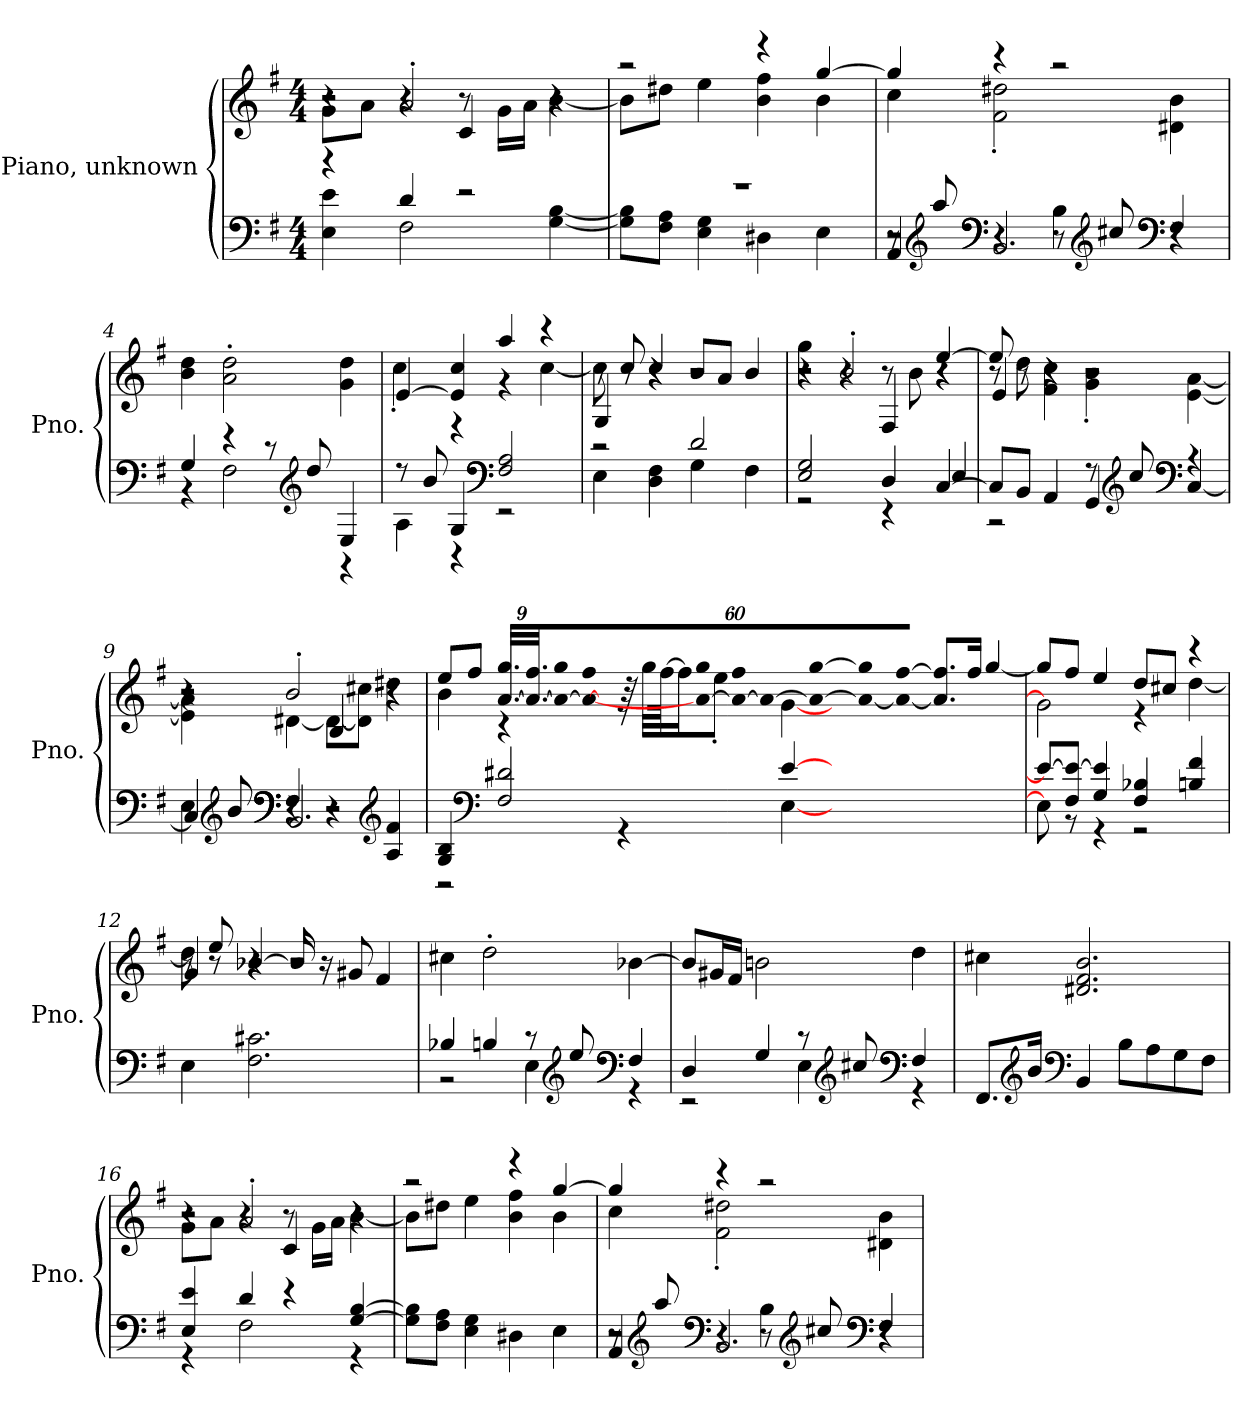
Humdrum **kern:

**kern	**kern
*part1	*part1
*staff2	*staff1
*I"Piano, unknown	*
*I'Pno.	*
*clefF4	*clefG2
*k[f#]	*k[f#]
*M4/4	*M4/4
*MM120	*MM120
=1	=1
*^	*^
*	*	*	*^
4r	4E\ 4e\	4r	8g\L	2r
.	.	.	8a\J	.
4d/	2F#\	2a'/	4r	.
2r	.	.	8r	4c/
.	.	.	16g\LL	.
.	.	.	16a\JJ	.
.	[4G\ [4B\	4r	[4b\	4r
*	*	*	*v	*v
=2	=2	=2	=2
1r	8G\] 8B\]L	2r	8b\L]
.	8F#\ 8A\J	.	8dd#X\J
.	4E\ 4G\	.	4ee\
.	4D#X\	4r	4b\ 4ff#\
.	4E\	[4gg/	4b\
=3	=3	=3	=3
*	*^	*	*
8r	2r	4AA/	4gg/]	4cc\
*clefG2	*	*	*	*
8aa/	.	.	.	.
*clefF4	*	*	*	*
4r	.	2.BB/	4r	2f#\' 2dd#X\'
8r	4B\	.	2r	.
*clefG2	*	*	*	*
8cc#X/	.	.	.	.
*clefF4	*	*	*	*
4F#/	4r	.	.	4d#X\ 4b\
*	*v	*v	*	*
*	*	*v	*v
=4	=4	=4
4G/	4r	4b\ 4dd\
4r	2F#\	2a\' 2dd\'
8r	.	.
*clefG2	*	*
8dd/	.	.
4E/	4r	4g\ 4dd\
!!LO:LB:g=z
=5	=5	=5
*	*	*^
8r	4A\	[4e/	4cc'\
8b/	.	.	.
4G/	4r	4e/] 4cc/	4r
*clefF4	*	*	*
2F#/ 2A/	2r	4aa/	4r
.	.	4r	[4cc\
=6	=6	=6	=6
*	*	*	*^
2r	4E\	8r	8cc\]	4G/
.	.	8cc/	8r	.
.	4D\ 4F#\	4cc/	4r	4r
2d/	4G\	8b/L	2r	2r
.	.	8a/J	.	.
.	4F#\	4b/	.	.
=7	=7	=7	=7	=7
2E/ 2G/	2r	4r	4gg\	2r
.	.	2b'/	4r	.
4D/	4r	.	8r	4F#/
.	.	.	8b\	.
[4C/	4E/	[4ee/	4r	4r
=8	=8	=8	=8	=8
8C/L]	2r	8ee/]	8r	4e/
8BB/J	.	8r	8dd\	.
4AA/	.	4r	4f#\ 4cc\	4r
8r	4GG/	2r	4g\' 4b\'	2r
*clefG2	*	*	*	*
8cc/	.	.	.	.
*clefF4	*	*	*	*
4r	[4C/	.	[4e\ [4a\	.
!!LO:LB:g=z	!!	!!
=9	=9	=9	=9	=9
*	*^	*	*	*
8r	4E\	4C/]	4r	4e\] 4a\]	2r
*clefG2	*	*	*	*	*
8b/	.	.	.	.	.
*clefF4	*	*	*	*	*
4F#/	4r	2.BB/	2b'/	[4d#X\	.
4r	2r	.	.	8d#\L_	4B/
.	.	.	.	8d#\] 8cc#X\J	.
*clefG2	*	*	*	*	*
4A/ 4f#/	.	.	4r	4dd#X\	4r
*	*v	*v	*	*	*
*	*	*	*v	*v
=10	=10	=10	=10
4G/ 4B/	2r	8ee/L	4b\
.	.	8ff#/J	.
*clefF4	*	*	*
*	*	*Xbrackettup	*
2F#/ 2d#X/	.	[36.a/ 36.gg/LLL	4r
.	.	36.a/_ 36.ff#/	.
!	!	!LO:N:vis=32	!
.	.	1920%53a/_ 1920%53gg/	.
!	!	!LO:N:vis=32	!
.	.	1920%53a/_ 1920%53ff#/	.
.	.	1920ryy	.
!	!	!LO:N:vis=32	!
.	.	1920%53a/_ 1920%53gg/	.
!	!	!LO:N:vis=32	!
.	.	1920%53a/_ 1920%53ff#/	.
!	!	!LO:N:vis=64	!
.	.	640%9a/L_	.
!	!	!LO:N:vis=64	!
.	.	640%9a/_ [640%9gg/	.
!	!	!LO:N:vis=64	!
.	.	640%9a/_ 640%9gg/]	.
!	!	!LO:N:vis=64	!
.	.	640%9a/_ [640%9ff#/JJJJ	.
.	4r	.	64r
.	.	8.a/] 8.ff#/]L	.
.	.	.	32gg\LLL
.	.	.	[64ff#\JK
.	.	.	16ff#\J]
.	.	.	8ee'\J
.	.	16ff#/Jk	.
[4e/	[4E\	.	[4g\
.	.	[4gg/	.
1920ryy	1920ryy	.	1920ryy
!!LO:LB:g=z	!!
=11	=11	=11	=11
8e/L_	8E\]	8gg/L]	2g\]
8F#/ 8e/_J	8r	8ff#/J	.
4G/ 4e/]	4r	4ee/	.
4F#/ 4B-X/	2r	8dd/L	4r
.	.	8cc#X/J	.
4Bn/ 4f#/	.	4r	[4dd\
*v	*v	*	*
=12	=12	=12
*	*	*^
4E\	8r	8dd\]	4g/
.	8ee/	8r	.
2.F#\ 2.c#X\	[4b-X/	4r	4r
.	16b-/]	2r	2r
.	16r	.	.
.	8g#X/	.	.
.	4f#/	.	.
*	*v	*v	*v
=13	=13
*^	*
4B-X/	2r	4cc#X\
4Bn/	.	2dd'\
8r	4E\	.
*clefG2	*	*
8ee/	.	.
*clefF4	*	*
4F#/	4r	[4b-X\
!!LO:LB:g=z
=14	=14	=14
4D/	2r	8b-/L]
.	.	16g#X/L
.	.	16f#/JJ
4G/	.	2bn\
8r	4E\	.
*clefG2	*	*
8cc#X/	.	.
*clefF4	*	*
4F#/	4r	4dd\
*v	*v	*
=15	=15
8.FF#/L	4cc#X\
*clefG2	*
16b/Jk	.
*clefF4	*
4BB/	2.d#X/ 2.f#/ 2.b/
8B\L	.
8A\	.
8G\	.
8F#\J	.
=16	=16
*^	*^
*	*	*	*^
4E/ 4e/	4r	4r	8g\L	2r
.	.	.	8a\J	.
4d/	2F#\	2a'/	4r	.
4r	.	.	8r	4c/
.	.	.	16g\LL	.
.	.	.	16a\JJ	.
[4G/ [4B/	4r	4r	[4b\	4r
*v	*v	*	*	*
*	*	*v	*v
=17	=17	=17
8G\] 8B\]L	2r	8b\L]
8F#\ 8A\J	.	8dd#X\J
4E\ 4G\	.	4ee\
4D#X\	4r	4b\ 4ff#\
4E\	[4gg/	4b\
!!LO:LB:g=z	!!
=18	=18	=18
*^	*	*
*	*^	*	*
8r	2r	4AA/	4gg/]	4cc\
*clefG2	*	*	*	*
8aa/	.	.	.	.
*clefF4	*	*	*	*
4r	.	2.BB/	4r	2f#\' 2dd#X\'
8r	4B\	.	2r	.
*clefG2	*	*	*	*
8cc#X/	.	.	.	.
*clefF4	*	*	*	*
4F#/	4r	.	.	4d#X\ 4b\
*v	*v	*v	*	*
*	*v	*v
=	=
*-	*-
